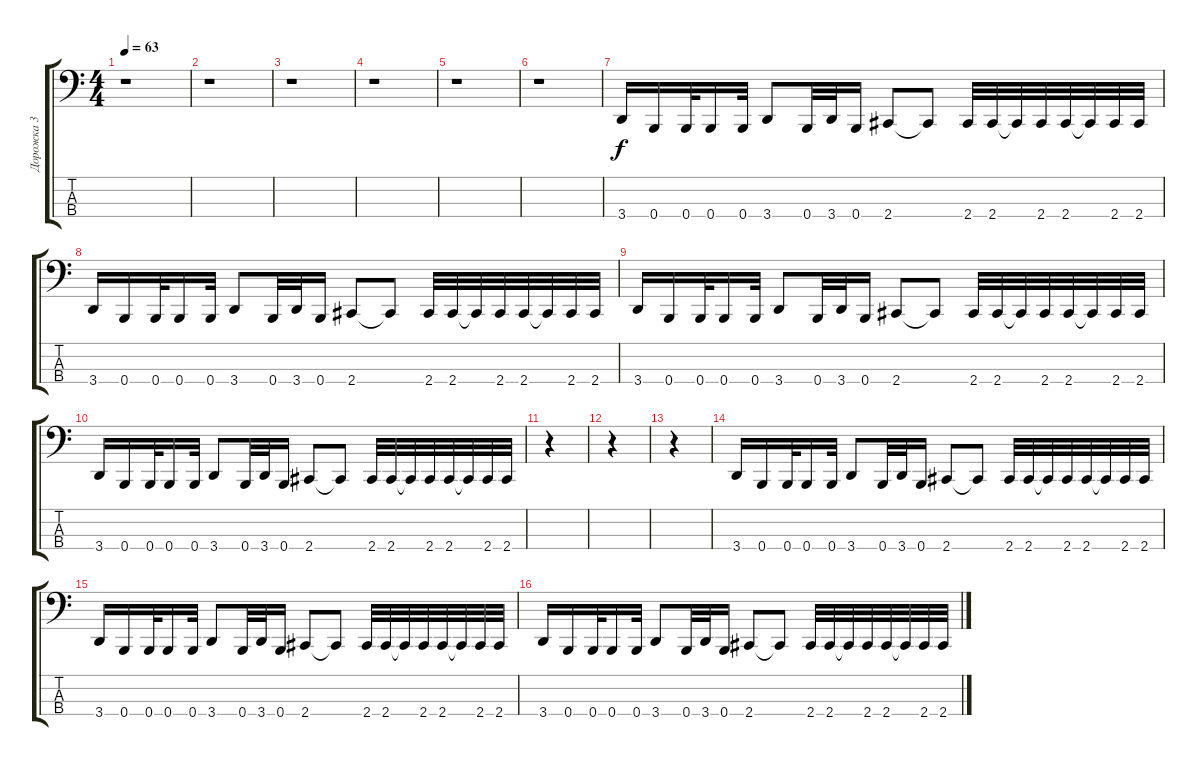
\track ("Дорожка 3" "Дорожка 3") {instrument electricbasspick}
\staff {score tabs}
\tuning (E2 B1 Gb1 B0) {hide}
\ts (4 4)
\tempo 63
\clef f4
\ks c
r.1{dy f instrument electricbasspick} |
r.1 |
r.1 |
r.1 |
r.1 |
r.1 |
3.4.16 0.4.16 0.4.32 0.4.16 0.4.32 3.4.8 0.4.32 3.4.32 0.4.16 2.4.8 2.4{t}.8 2.4.32 2.4.32 2.4{t}.32 2.4.32 2.4.32 2.4{t}.32 2.4.32 2.4.32 |
3.4.16 0.4.16 0.4.32 0.4.16 0.4.32 3.4.8 0.4.32 3.4.32 0.4.16 2.4.8 2.4{t}.8 2.4.32 2.4.32 2.4{t}.32 2.4.32 2.4.32 2.4{t}.32 2.4.32 2.4.32 |
3.4.16 0.4.16 0.4.32 0.4.16 0.4.32 3.4.8 0.4.32 3.4.32 0.4.16 2.4.8 2.4{t}.8 2.4.32 2.4.32 2.4{t}.32 2.4.32 2.4.32 2.4{t}.32 2.4.32 2.4.32 |
3.4.16 0.4.16 0.4.32 0.4.16 0.4.32 3.4.8 0.4.32 3.4.32 0.4.16 2.4.8 2.4{t}.8 2.4.32 2.4.32 2.4{t}.32 2.4.32 2.4.32 2.4{t}.32 2.4.32 2.4.32 |
r.4 |
r.4 |
r.4 |
3.4.16 0.4.16 0.4.32 0.4.16 0.4.32 3.4.8 0.4.32 3.4.32 0.4.16 2.4.8 2.4{t}.8 2.4.32 2.4.32 2.4{t}.32 2.4.32 2.4.32 2.4{t}.32 2.4.32 2.4.32 |
3.4.16 0.4.16 0.4.32 0.4.16 0.4.32 3.4.8 0.4.32 3.4.32 0.4.16 2.4.8 2.4{t}.8 2.4.32 2.4.32 2.4{t}.32 2.4.32 2.4.32 2.4{t}.32 2.4.32 2.4.32 |
3.4.16 0.4.16 0.4.32 0.4.16 0.4.32 3.4.8 0.4.32 3.4.32 0.4.16 2.4.8 2.4{t}.8 2.4.32 2.4.32 2.4{t}.32 2.4.32 2.4.32 2.4{t}.32 2.4.32 2.4.32
